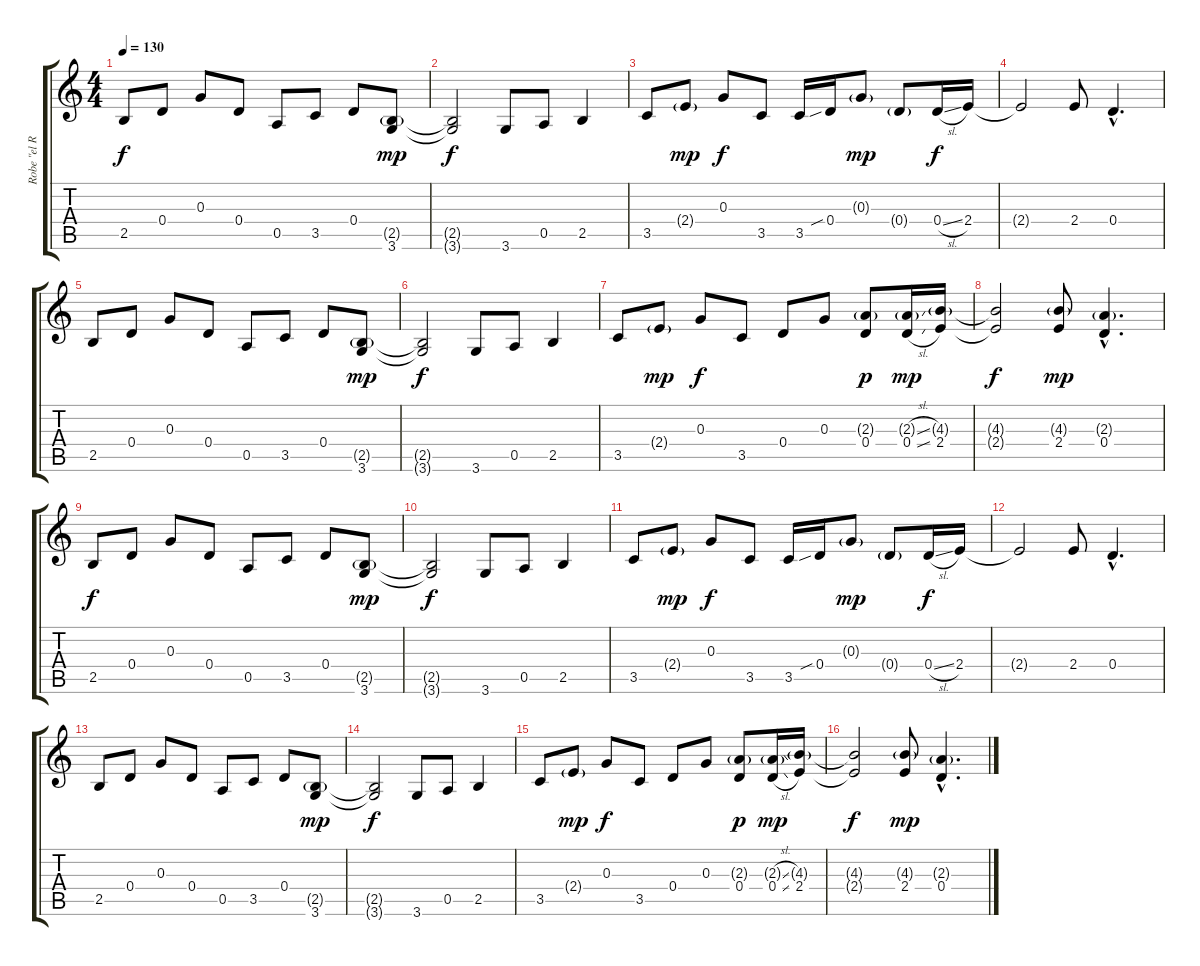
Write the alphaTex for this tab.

\track ("Robe \"el Rey de Extremadura\"  (guitarra " "Robe \"el R") {instrument overdrivenguitar}
\staff {score tabs}
\tuning (E4 B3 G3 D3 A2 E2) {hide}
\ts (4 4)
\tempo 130
\clef g2
\ks c
2.5.8{dy f instrument acousticguitarnylon} 0.4.8 0.3.8 0.4.8 0.5.8 3.5.8 0.4.8 (2.5{g} 3.6).8{dy mp} |
(2.5{t} 3.6{t}).2{dy f} 3.6.8 0.5.8 2.5.4 |
3.5.8 2.4{g}.8{dy mp} 0.3.8{dy f} 3.5.8 3.5.16 0.4{sib}.16 0.3{g}.8{dy mp} 0.4{g}.8 0.4{sl}.16{dy f} 2.4.16 |
2.4{t}.2 2.4.8 0.4{hac}.4{d} |
2.5.8 0.4.8 0.3.8 0.4.8 0.5.8 3.5.8 0.4.8 (2.5{g} 3.6).8{dy mp} |
(2.5{t} 3.6{t}).2{dy f} 3.6.8 0.5.8 2.5.4 |
3.5.8 2.4{g}.8{dy mp} 0.3.8{dy f} 3.5.8 0.4.8 0.3.8 (2.3{g} 0.4).8{dy p} (2.3{sl g} 0.4{sl}).16{dy mp} (4.3{g} 2.4).16 |
(4.3{t} 2.4{t}).2{dy f} (4.3{g} 2.4).8{dy mp} (2.3{g hac} 0.4{hac}).4{d} |
2.5.8{dy f instrument acousticguitarnylon} 0.4.8 0.3.8 0.4.8 0.5.8 3.5.8 0.4.8 (2.5{g} 3.6).8{dy mp} |
(2.5{t} 3.6{t}).2{dy f} 3.6.8 0.5.8 2.5.4 |
3.5.8 2.4{g}.8{dy mp} 0.3.8{dy f} 3.5.8 3.5.16 0.4{sib}.16 0.3{g}.8{dy mp} 0.4{g}.8 0.4{sl}.16{dy f} 2.4.16 |
2.4{t}.2 2.4.8 0.4{hac}.4{d} |
2.5.8 0.4.8 0.3.8 0.4.8 0.5.8 3.5.8 0.4.8 (2.5{g} 3.6).8{dy mp} |
(2.5{t} 3.6{t}).2{dy f} 3.6.8 0.5.8 2.5.4 |
3.5.8 2.4{g}.8{dy mp} 0.3.8{dy f} 3.5.8 0.4.8 0.3.8 (2.3{g} 0.4).8{dy p} (2.3{sl g} 0.4{sl}).16{dy mp} (4.3{g} 2.4).16 |
(4.3{t} 2.4{t}).2{dy f} (4.3{g} 2.4).8{dy mp} (2.3{g hac} 0.4{hac}).4{d}
